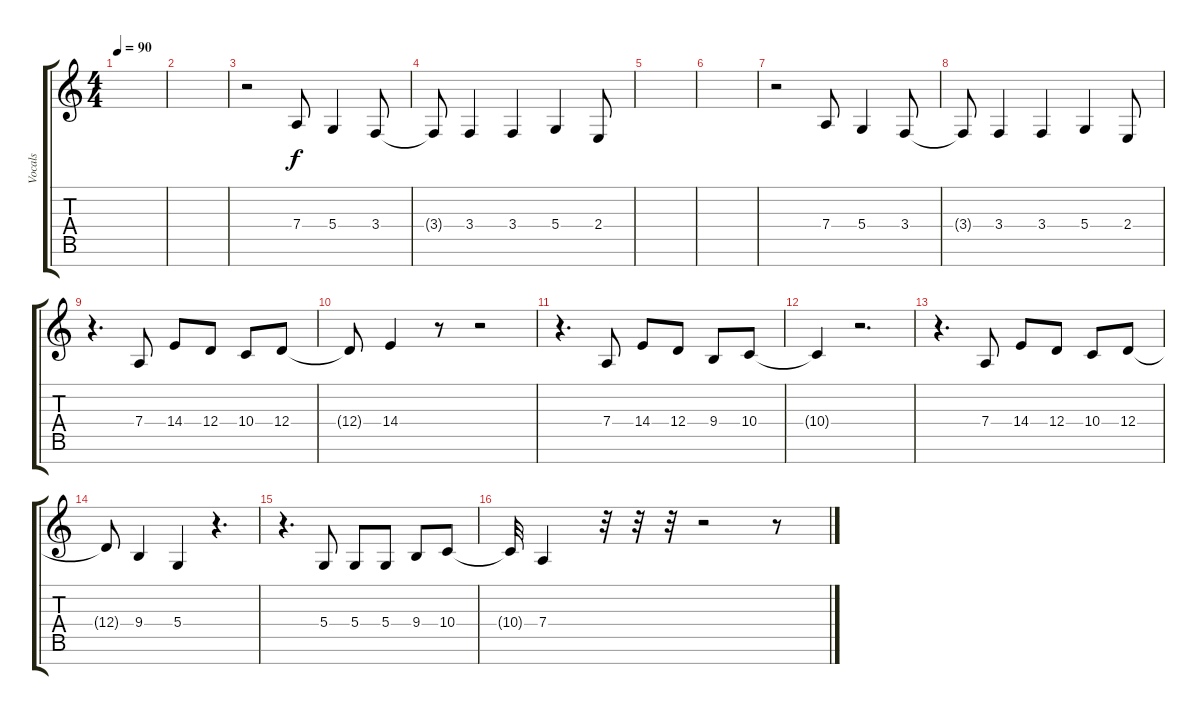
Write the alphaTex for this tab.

\track ("Vocals" "Vocals") {instrument pad3polysynth}
\staff {score tabs}
\tuning (E4 B3 G3 D3 A2 E2 B1) {hide}
\ts (4 4)
\tempo 90
\clef g2
\ks c
|
|
r.2 7.4.8 5.4.4 3.4.8 |
3.4{t}.8 3.4.4 3.4.4 5.4.4 2.4.8 |
|
|
r.2 7.4.8 5.4.4 3.4.8 |
3.4{t}.8 3.4.4 3.4.4 5.4.4 2.4.8 |
r.4{d} 7.4.8 14.4.8 12.4.8 10.4.8 12.4.8 |
12.4{t}.8 14.4.4 r.8 r.2 |
r.4{d} 7.4.8 14.4.8 12.4.8 9.4.8 10.4.8 |
10.4{t}.4 r.2{d} |
r.4{d} 7.4.8 14.4.8 12.4.8 10.4.8 12.4.8 |
12.4{t}.8 9.4.4 5.4.4 r.4{d} |
r.4{d} 5.4.8 5.4.8 5.4.8 9.4.8 10.4.8 |
10.4{t}.32 7.4.4 r.32 r.32 r.32 r.2 r.8
